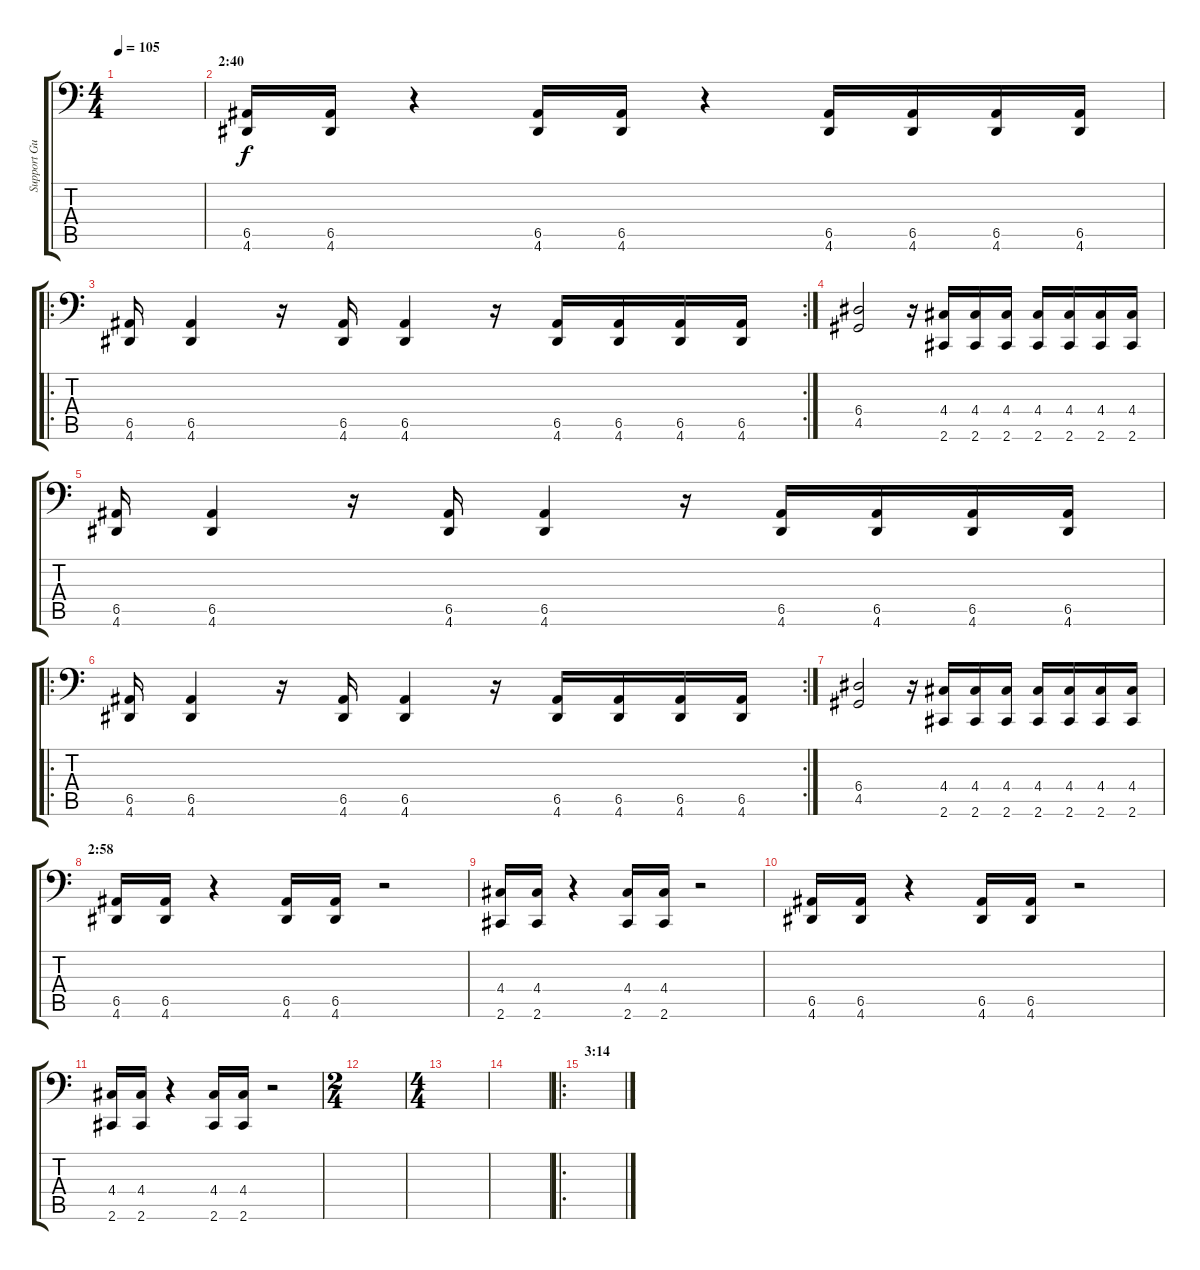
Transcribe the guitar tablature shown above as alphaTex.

\track ("Support Guitar" "Support Gu") {instrument electricguitarmuted}
\staff {score tabs}
\tuning (C3 G2 D2 A1 E1 B0) {hide}
\ts (4 4)
\tempo 105
\clef f4
\ks c
|
\section ("" "2:40")
(6.5 4.6).16 (6.5 4.6).16 r.4 (6.5 4.6).16 (6.5 4.6).16 r.4 (6.5 4.6).16 (6.5 4.6).16 (6.5 4.6).16 (6.5 4.6).16 |
\ro
\rc 2
(6.5 4.6).16 (6.5 4.6).4 r.16 (6.5 4.6).16 (6.5 4.6).4 r.16 (6.5 4.6).16 (6.5 4.6).16 (6.5 4.6).16 (6.5 4.6).16 |
(6.4 4.5).2 r.16 (4.4 2.6).16 (4.4 2.6).16 (4.4 2.6).16 (4.4 2.6).16 (4.4 2.6).16 (4.4 2.6).16 (4.4 2.6).16 |
(6.5 4.6).16 (6.5 4.6).4 r.16 (6.5 4.6).16 (6.5 4.6).4 r.16 (6.5 4.6).16 (6.5 4.6).16 (6.5 4.6).16 (6.5 4.6).16 |
\ro
\rc 2
(6.5 4.6).16 (6.5 4.6).4 r.16 (6.5 4.6).16 (6.5 4.6).4 r.16 (6.5 4.6).16 (6.5 4.6).16 (6.5 4.6).16 (6.5 4.6).16 |
(6.4 4.5).2 r.16 (4.4 2.6).16 (4.4 2.6).16 (4.4 2.6).16 (4.4 2.6).16 (4.4 2.6).16 (4.4 2.6).16 (4.4 2.6).16 |
\section ("" "2:58")
(6.5 4.6).16 (6.5 4.6).16 r.4 (6.5 4.6).16 (6.5 4.6).16 r.2 |
(4.4 2.6).16 (4.4 2.6).16 r.4 (4.4 2.6).16 (4.4 2.6).16 r.2 |
(6.5 4.6).16 (6.5 4.6).16 r.4 (6.5 4.6).16 (6.5 4.6).16 r.2 |
(4.4 2.6).16 (4.4 2.6).16 r.4 (4.4 2.6).16 (4.4 2.6).16 r.2 |
\ts (2 4)
|
\ts (4 4)
|
|
\ro
\section ("" "3:14")
